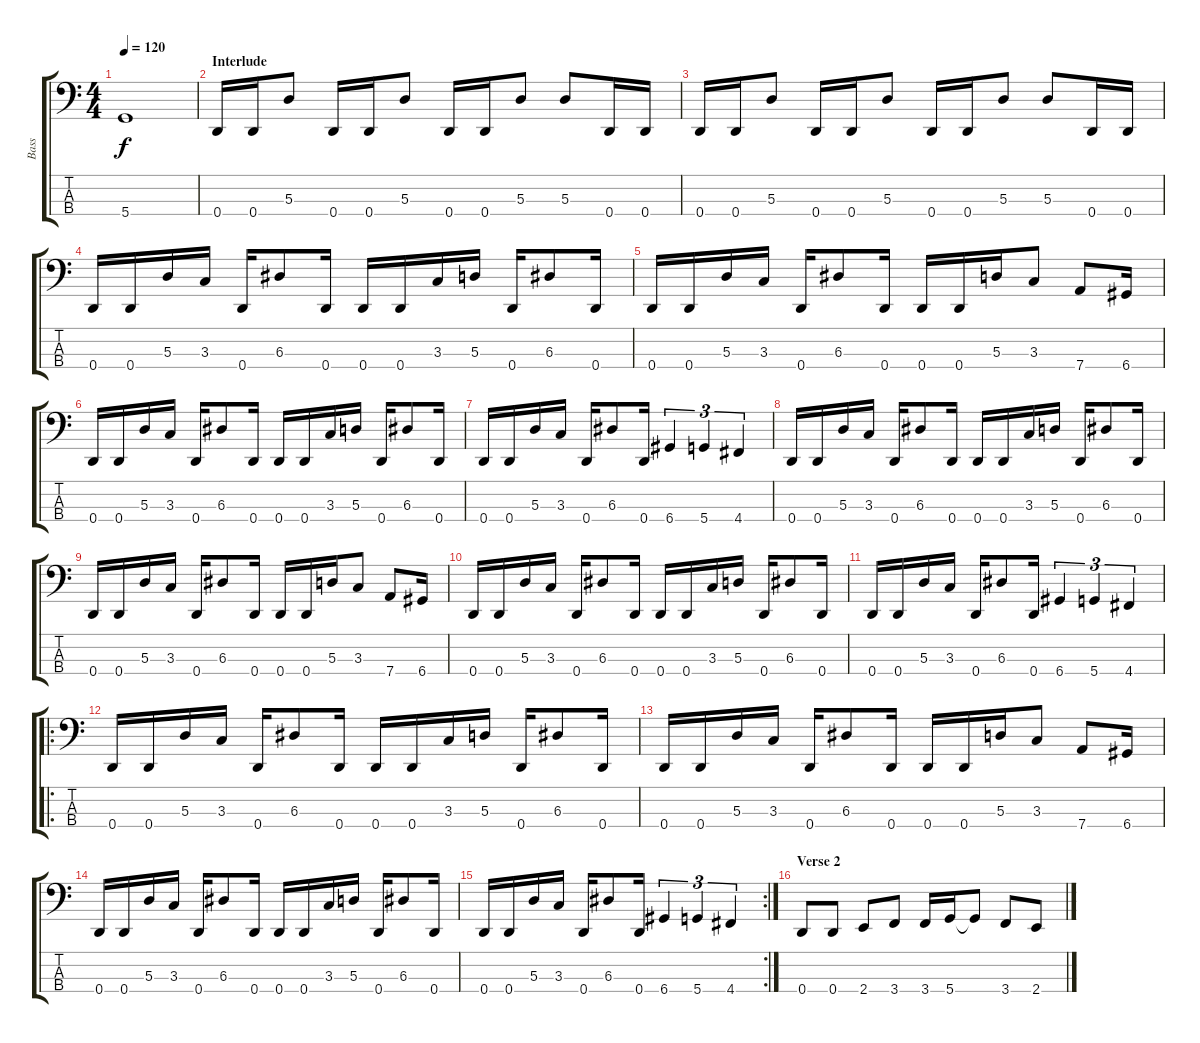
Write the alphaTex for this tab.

\track ("Bass" "Bass") {instrument electricbassfinger}
\staff {score tabs}
\tuning (G2 D2 A1 D1) {hide}
\ts (4 4)
\tempo 120
\clef f4
\ks c
5.4.1{dy f} |
\section ("" "Interlude")
0.4.16 0.4.16 5.3.8 0.4.16 0.4.16 5.3.8 0.4.16 0.4.16 5.3.8 5.3.8 0.4.16 0.4.16 |
0.4.16 0.4.16 5.3.8 0.4.16 0.4.16 5.3.8 0.4.16 0.4.16 5.3.8 5.3.8 0.4.16 0.4.16 |
0.4.16 0.4.16 5.3.16 3.3.16 0.4.16 6.3.8 0.4.16 0.4.16 0.4.16 3.3.16 5.3.16 0.4.16 6.3.8 0.4.16 |
0.4.16 0.4.16 5.3.16 3.3.16 0.4.16 6.3.8 0.4.16 0.4.16 0.4.16 5.3.16 3.3.8 7.4.8 6.4.16 |
0.4.16 0.4.16 5.3.16 3.3.16 0.4.16 6.3.8 0.4.16 0.4.16 0.4.16 3.3.16 5.3.16 0.4.16 6.3.8 0.4.16 |
0.4.16 0.4.16 5.3.16 3.3.16 0.4.16 6.3.8 0.4.16 6.4.4{tu (3 2)} 5.4.4{tu (3 2)} 4.4.4{tu (3 2)} |
0.4.16 0.4.16 5.3.16 3.3.16 0.4.16 6.3.8 0.4.16 0.4.16 0.4.16 3.3.16 5.3.16 0.4.16 6.3.8 0.4.16 |
0.4.16 0.4.16 5.3.16 3.3.16 0.4.16 6.3.8 0.4.16 0.4.16 0.4.16 5.3.16 3.3.8 7.4.8 6.4.16 |
0.4.16 0.4.16 5.3.16 3.3.16 0.4.16 6.3.8 0.4.16 0.4.16 0.4.16 3.3.16 5.3.16 0.4.16 6.3.8 0.4.16 |
0.4.16 0.4.16 5.3.16 3.3.16 0.4.16 6.3.8 0.4.16 6.4.4{tu (3 2)} 5.4.4{tu (3 2)} 4.4.4{tu (3 2)} |
\ro
0.4.16 0.4.16 5.3.16 3.3.16 0.4.16 6.3.8 0.4.16 0.4.16 0.4.16 3.3.16 5.3.16 0.4.16 6.3.8 0.4.16 |
0.4.16 0.4.16 5.3.16 3.3.16 0.4.16 6.3.8 0.4.16 0.4.16 0.4.16 5.3.16 3.3.8 7.4.8 6.4.16 |
0.4.16 0.4.16 5.3.16 3.3.16 0.4.16 6.3.8 0.4.16 0.4.16 0.4.16 3.3.16 5.3.16 0.4.16 6.3.8 0.4.16 |
\rc 2
0.4.16 0.4.16 5.3.16 3.3.16 0.4.16 6.3.8 0.4.16 6.4.4{tu (3 2)} 5.4.4{tu (3 2)} 4.4.4{tu (3 2)} |
\section ("" "Verse 2")
0.4.8 0.4.8 2.4.8 3.4.8 3.4.16 5.4.16 5.4{t}.8 3.4.8 2.4.8
